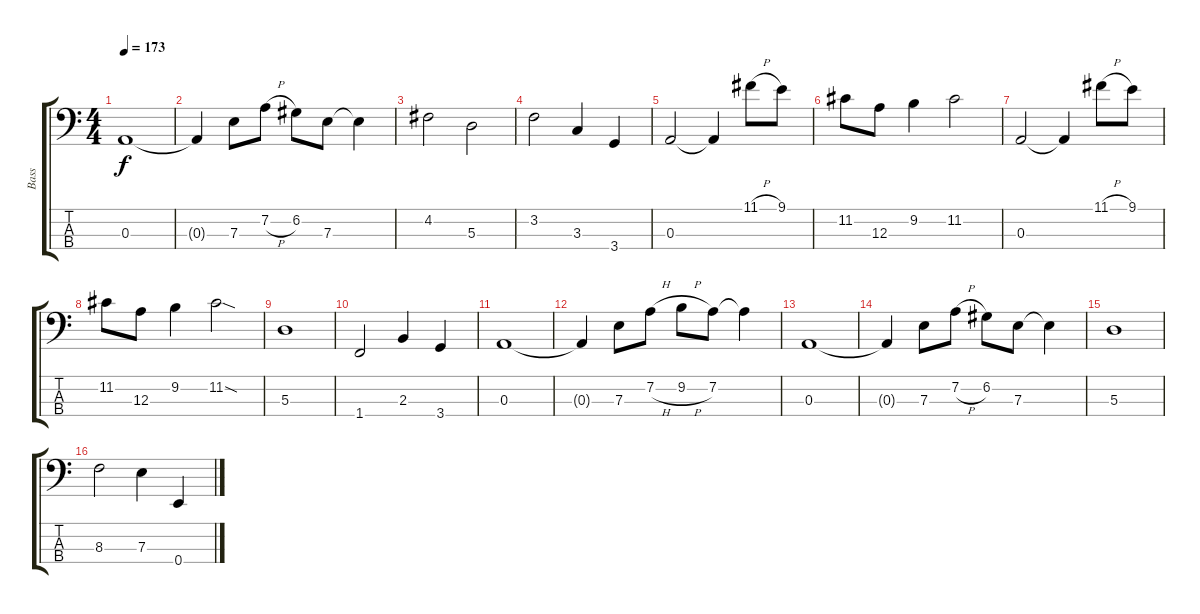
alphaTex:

\track ("Bass" "Bass") {instrument electricbassfinger}
\staff {score tabs}
\tuning (G2 D2 A1 E1) {hide}
\ts (4 4)
\tempo 173
\clef f4
\ks c
0.3.1{dy f} |
0.3{t}.4 7.3.8 7.2{h}.8 6.2.8 7.3.8 7.3{t}.4 |
4.2.2 5.3.2 |
3.2.2 3.3.4 3.4.4 |
0.3.2 0.3{t}.4 11.1{h}.8 9.1.8 |
11.2.8 12.3.8 9.2.4 11.2.2 |
0.3.2 0.3{t}.4 11.1{h}.8 9.1.8 |
11.2.8 12.3.8 9.2.4 11.2{sod}.2 |
5.3.1 |
1.4.2 2.3.4 3.4.4 |
0.3.1 |
0.3{t}.4 7.3.8 7.2{h}.8 9.2{h}.8 7.2.8 7.2{t}.4 |
0.3.1 |
0.3{t}.4 7.3.8 7.2{h}.8 6.2.8 7.3.8 7.3{t}.4 |
5.3.1 |
8.3.2 7.3.4 0.4.4
